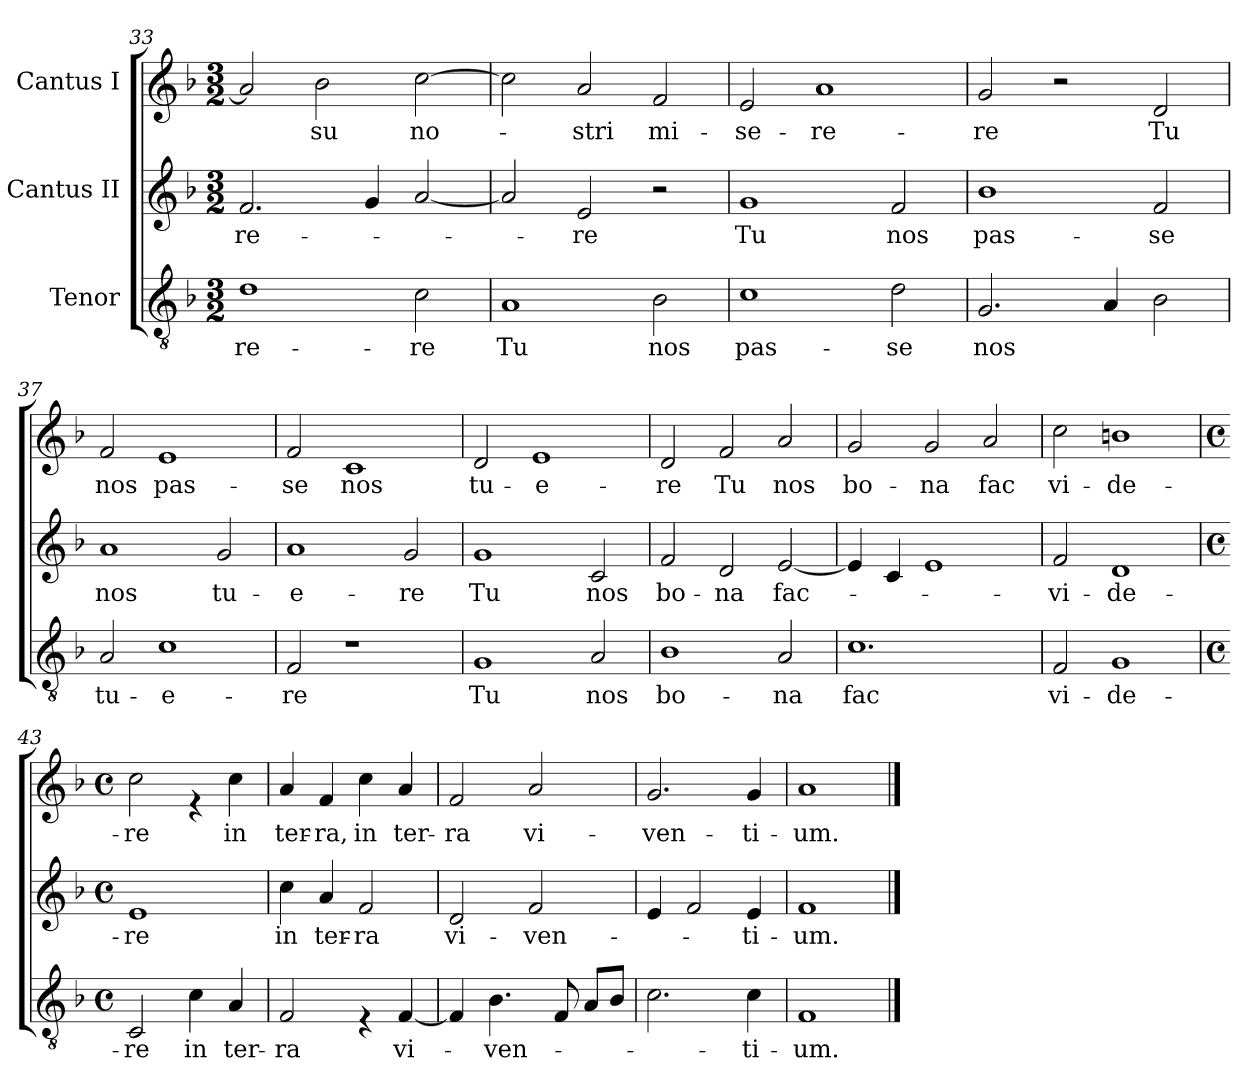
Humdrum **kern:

**kern	**text	**kern	**text	**kern	**text
*part3	*part3	*part2	*part2	*part1	*part1
*staff3	*staff3	*staff2	*staff2	*staff1	*staff1
*I"Tenor	*	*I"Cantus II	*	*I"Cantus I	*
*clefGv2	*	*clefG2	*	*clefG2	*
*k[b-]	*	*k[b-]	*	*k[b-]	*
*F:	*	*F:	*	*F:	*
*M3/2	*	*M3/2	*	*M3/2	*
=33	=33	=33	=33	=33	=33
!	!LO:LY:b	!	!LO:LY:b	!	!
1d	-re-	2.f/	-re-	2a/]	.
!	!	!	!	!	!LO:LY:b
.	.	.	.	2b-\	-su
.	.	4g/	.	.	.
!	!LO:LY:b	!	!	!	!LO:LY:b
2c\	-re	[<2a/	.	[>2cc\	no-
=34	=34	=34	=34	=34	=34
!	!LO:LY:b	!	!	!	!
1A	Tu	2a/]	.	2cc\]	.
!	!	!	!LO:LY:b	!	!LO:LY:b
.	.	2e/	-re	2a/	-stri
!	!LO:LY:b	!	!	!	!LO:LY:b
2B-\	nos	2r	.	2f/	mi-
=35	=35	=35	=35	=35	=35
!	!LO:LY:b	!	!LO:LY:b	!	!LO:LY:b
1c	pas-	1g	Tu	2e/	-se-
!	!	!	!	!	!LO:LY:b
.	.	.	.	1a	-re-
!	!LO:LY:b	!	!LO:LY:b	!	!
2d\	-se	2f/	nos	.	.
=36	=36	=36	=36	=36	=36
!	!LO:LY:b	!	!LO:LY:b	!	!LO:LY:b
2.G/	nos	1b-	pas-	2g/	-re
.	.	.	.	2r	.
4A/	.	.	.	.	.
!	!	!	!LO:LY:b	!	!LO:LY:b
2B-\	.	2f/	-se	2d/	Tu
=37	=37	=37	=37	=37	=37
!	!LO:LY:b	!	!LO:LY:b	!	!LO:LY:b
2A/	tu-	1a	nos	2f/	nos
!	!LO:LY:b	!	!	!	!LO:LY:b
1c	-e-	.	.	1e	pas-
!	!	!	!LO:LY:b	!	!
.	.	2g/	tu-	.	.
!!LO:LB:g=z
=38	=38	=38	=38	=38	=38
!	!LO:LY:b	!	!LO:LY:b	!	!LO:LY:b
2F/	-re	1a	-e-	2f/	-se
!	!	!	!	!	!LO:LY:b
1r	.	.	.	1c	nos
!	!	!	!LO:LY:b	!	!
.	.	2g/	-re	.	.
=39	=39	=39	=39	=39	=39
!	!LO:LY:b	!	!LO:LY:b	!	!LO:LY:b
1G	Tu	1g	Tu	2d/	tu-
!	!	!	!	!	!LO:LY:b
.	.	.	.	1e	-e-
!	!LO:LY:b	!	!LO:LY:b	!	!
2A/	nos	2c/	nos	.	.
=40	=40	=40	=40	=40	=40
!	!LO:LY:b	!	!LO:LY:b	!	!LO:LY:b
1B-	bo-	2f/	bo-	2d/	-re
!	!	!	!LO:LY:b	!	!LO:LY:b
.	.	2d/	-na	2f/	Tu
!	!LO:LY:b	!	!LO:LY:b	!	!LO:LY:b
2A/	-na	[<2e/	fac-	2a/	nos
=41	=41	=41	=41	=41	=41
!	!LO:LY:b	!	!	!	!LO:LY:b
1.c	fac	4e/]	.	2g/	bo-
.	.	4c/	.	.	.
!	!	!	!	!	!LO:LY:b
.	.	1e	.	2g/	-na
!	!	!	!	!	!LO:LY:b
.	.	.	.	2a/	fac
=42	=42	=42	=42	=42	=42
!	!LO:LY:b	!	!LO:LY:b	!	!LO:LY:b
2F/	vi-	2f/	-vi-	2cc\	vi-
!	!LO:LY:b	!	!LO:LY:b	!	!LO:LY:b
1G	-de-	1d	-de-	1bn	-de-
!!LO:LB:g=z
=43	=43	=43	=43	=43	=43
*M4/4	*	*M4/4	*	*M4/4	*
*met(c)	*	*met(c)	*	*met(c)	*
*	*	*	*	*MM100	*
!	!LO:LY:b	!	!LO:LY:b	!	!LO:LY:b
2C/	-re	1e	-re	2cc\	-re
!	!LO:LY:b	!	!	!	!
4c\	in	.	.	4re	.
!	!LO:LY:b	!	!	!	!LO:LY:b
4A/	ter-	.	.	4cc\	in
=44	=44	=44	=44	=44	=44
!	!LO:LY:b	!	!LO:LY:b	!	!LO:LY:b
2F/	-ra	4cc\	in	4a/	ter-
!	!	!	!LO:LY:b	!	!LO:LY:b
.	.	4a/	ter-	4f/	-ra,
!	!	!	!LO:LY:b	!	!LO:LY:b
4rE	.	2f/	-ra	4cc\	in
!	!LO:LY:b	!	!	!	!LO:LY:b
[<4F/	vi-	.	.	4a/	ter-
=45	=45	=45	=45	=45	=45
!	!	!	!LO:LY:b	!	!LO:LY:b
4F/]	.	2d/	vi-	2f/	-ra
!	!LO:LY:b	!	!	!	!
4.B-\	-ven-	.	.	.	.
!	!	!	!LO:LY:b	!	!LO:LY:b
.	.	2f/	-ven-	2a/	vi-
8F/	.	.	.	.	.
8A/L	.	.	.	.	.
8B-/J	.	.	.	.	.
=46	=46	=46	=46	=46	=46
!	!	!	!	!	!LO:LY:b
2.c\	.	4e/	.	2.g/	-ven-
.	.	2f/	.	.	.
!	!LO:LY:b	!	!LO:LY:b	!	!LO:LY:b
4c\	-ti-	4e/	-ti-	4g/	-ti-
=47	=47	=47	=47	=47	=47
!	!LO:LY:b	!	!LO:LY:b	!	!LO:LY:b
1F	-um.	1f	-um.	1a	-um.
==	==	==	==	==	==
*-	*-	*-	*-	*-	*-
